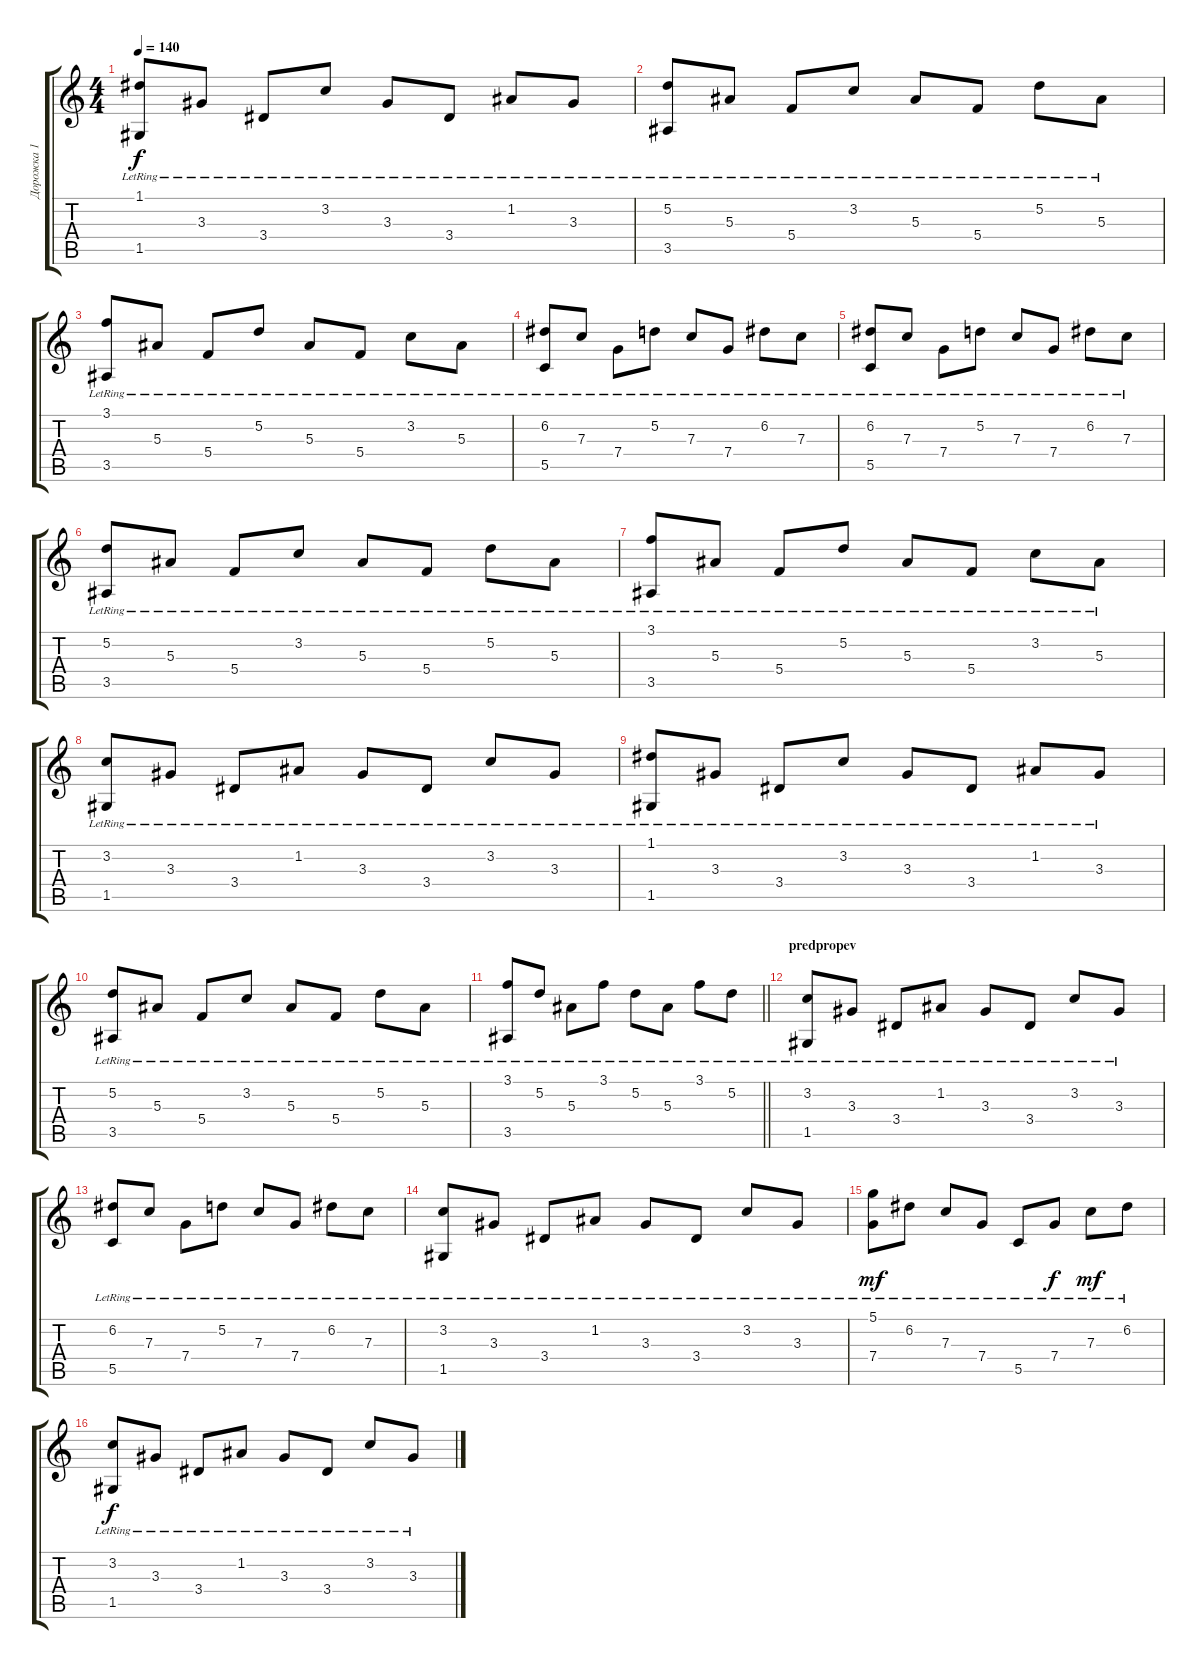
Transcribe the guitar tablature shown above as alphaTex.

\track ("Дорожка 1" "Дорожка 1") {instrument acousticguitarnylon}
\staff {score tabs}
\tuning (D4 A3 F3 C3 G2 D2) {hide}
\ts (4 4)
\tempo 140
\clef g2
\ks c
(1.1{lr} 1.5{lr}).8{dy f} 3.3{lr}.8 3.4{lr}.8 3.2{lr}.8 3.3{lr}.8 3.4{lr}.8 1.2{lr}.8 3.3{lr}.8 |
(5.2{lr} 3.5{lr}).8 5.3{lr}.8 5.4{lr}.8 3.2{lr}.8 5.3{lr}.8 5.4{lr}.8 5.2{lr}.8 5.3{lr}.8 |
(3.1{lr} 3.5{lr}).8 5.3{lr}.8 5.4{lr}.8 5.2{lr}.8 5.3{lr}.8 5.4{lr}.8 3.2{lr}.8 5.3{lr}.8 |
(6.2{lr} 5.5{lr}).8 7.3{lr}.8 7.4{lr}.8 5.2{lr}.8 7.3{lr}.8 7.4{lr}.8 6.2{lr}.8 7.3{lr}.8 |
(6.2{lr} 5.5{lr}).8 7.3{lr}.8 7.4{lr}.8 5.2{lr}.8 7.3{lr}.8 7.4{lr}.8 6.2{lr}.8 7.3{lr}.8 |
(5.2{lr} 3.5{lr}).8 5.3{lr}.8 5.4{lr}.8 3.2{lr}.8 5.3{lr}.8 5.4{lr}.8 5.2{lr}.8 5.3{lr}.8 |
(3.1{lr} 3.5{lr}).8 5.3{lr}.8 5.4{lr}.8 5.2{lr}.8 5.3{lr}.8 5.4{lr}.8 3.2{lr}.8 5.3{lr}.8 |
(3.2{lr} 1.5{lr}).8 3.3{lr}.8 3.4{lr}.8 1.2{lr}.8 3.3{lr}.8 3.4{lr}.8 3.2{lr}.8 3.3{lr}.8 |
(1.1{lr} 1.5{lr}).8 3.3{lr}.8 3.4{lr}.8 3.2{lr}.8 3.3{lr}.8 3.4{lr}.8 1.2{lr}.8 3.3{lr}.8 |
(5.2{lr} 3.5{lr}).8 5.3{lr}.8 5.4{lr}.8 3.2{lr}.8 5.3{lr}.8 5.4{lr}.8 5.2{lr}.8 5.3{lr}.8 |
\barLineRight lightlight
(3.1{lr} 3.5{lr}).8 5.2{lr}.8 5.3{lr}.8 3.1{lr}.8 5.2{lr}.8 5.3{lr}.8 3.1{lr}.8 5.2{lr}.8 |
\section ("" "predpropev")
(3.2{lr} 1.5{lr}).8 3.3{lr}.8 3.4{lr}.8 1.2{lr}.8 3.3{lr}.8 3.4{lr}.8 3.2{lr}.8 3.3{lr}.8 |
(6.2{lr} 5.5{lr}).8 7.3{lr}.8 7.4{lr}.8 5.2{lr}.8 7.3{lr}.8 7.4{lr}.8 6.2{lr}.8 7.3{lr}.8 |
(3.2{lr} 1.5{lr}).8 3.3{lr}.8 3.4{lr}.8 1.2{lr}.8 3.3{lr}.8 3.4{lr}.8 3.2{lr}.8 3.3{lr}.8 |
(5.1{lr} 7.4{lr}).8{dy mf} 6.2{lr}.8 7.3{lr}.8 7.4{lr}.8 5.5{lr}.8 7.4{lr}.8{dy f} 7.3{lr}.8{dy mf} 6.2{lr}.8 |
(3.2{lr} 1.5{lr}).8{dy f} 3.3{lr}.8 3.4{lr}.8 1.2{lr}.8 3.3{lr}.8 3.4{lr}.8 3.2{lr}.8 3.3{lr}.8
